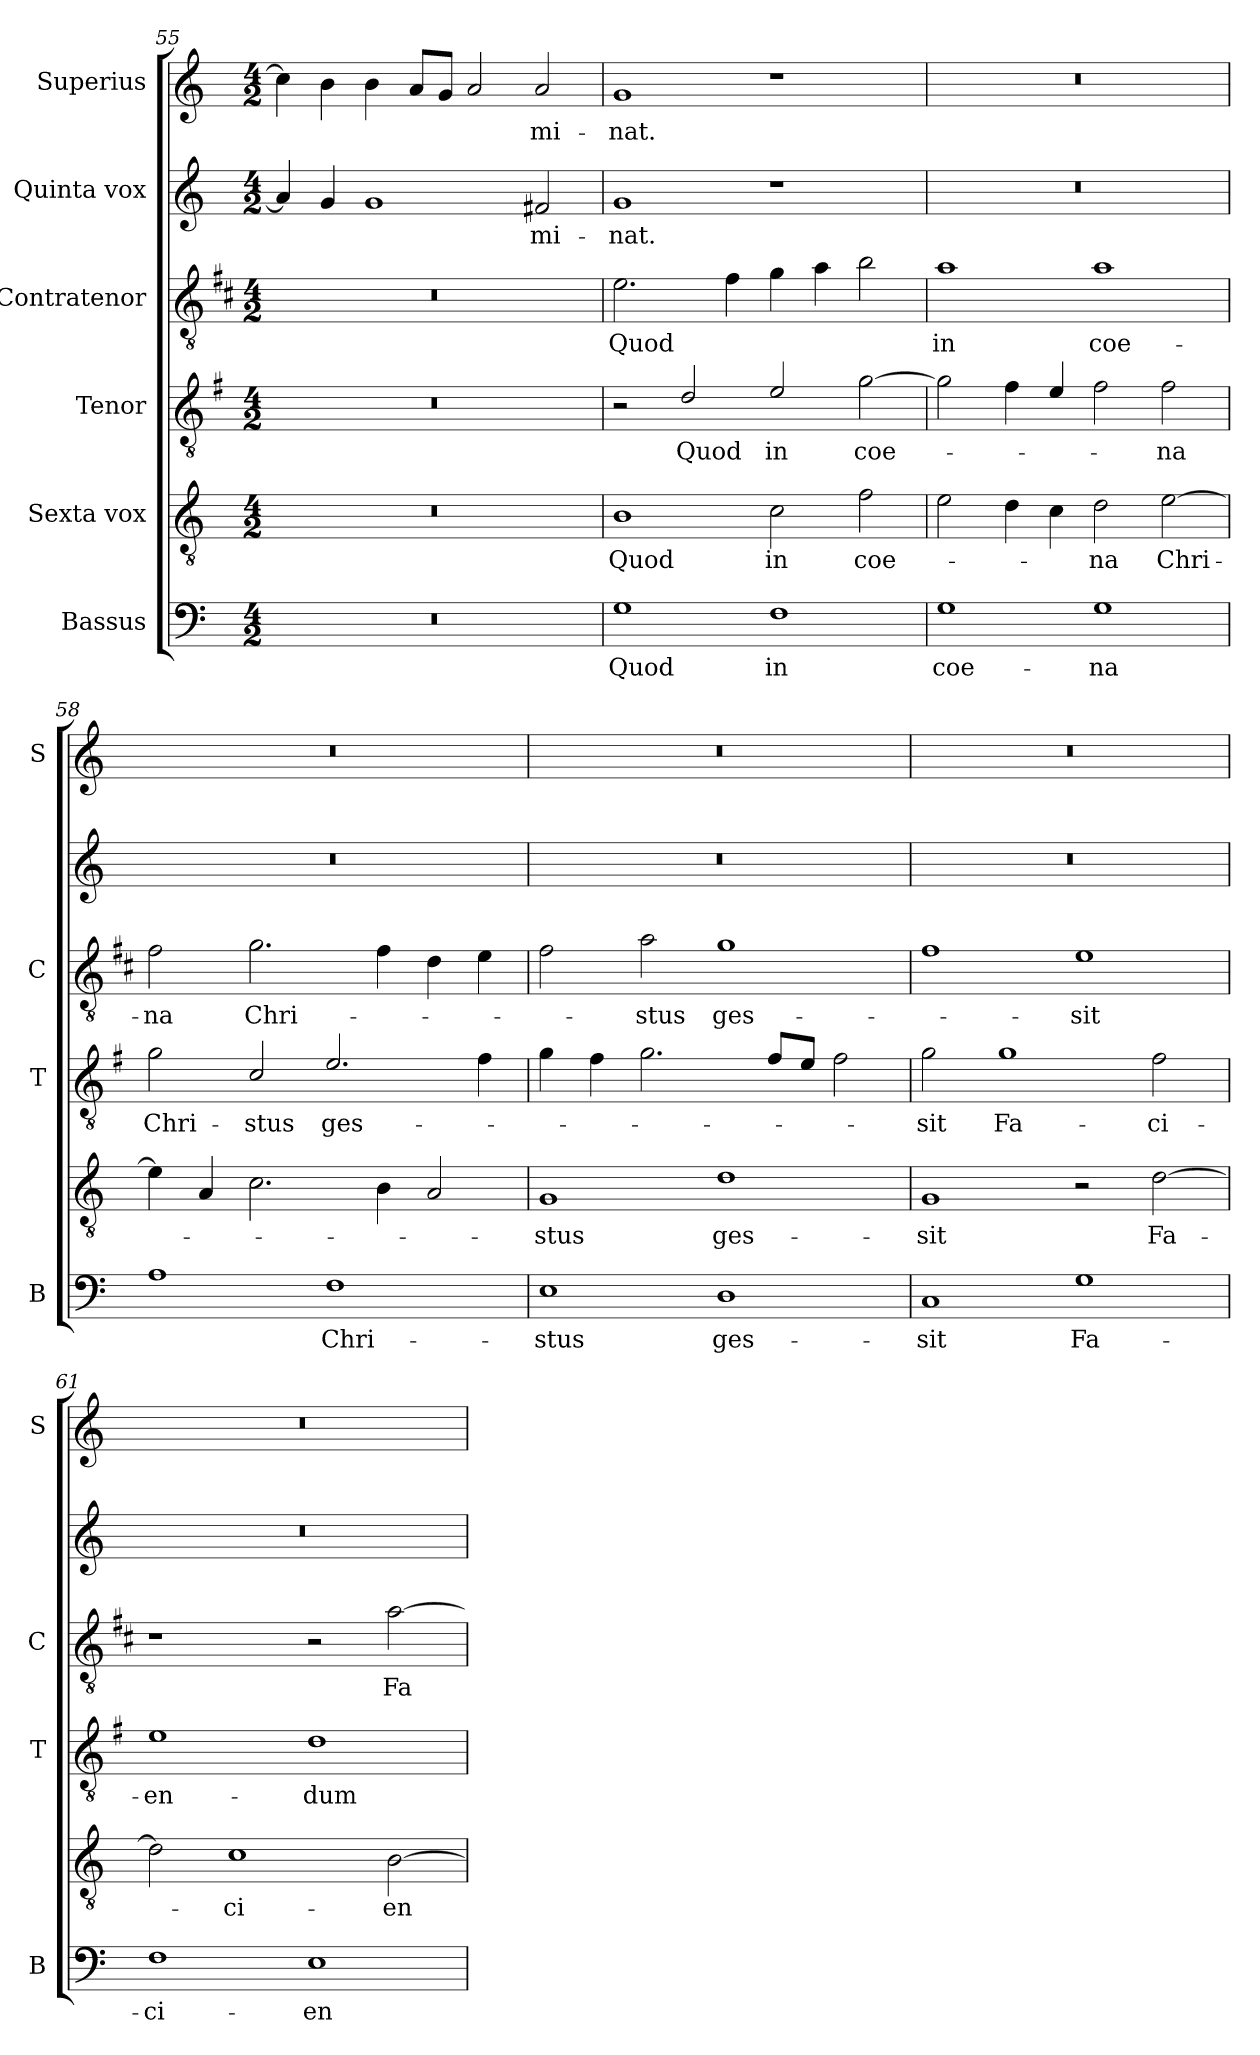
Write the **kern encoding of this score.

**kern	**text	**kern	**text	**kern	**text	**kern	**text	**kern	**text	**kern	**text
*part6	*part6	*part5	*part5	*part4	*part4	*part3	*part3	*part2	*part2	*part1	*part1
*staff6	*staff6	*staff5	*staff5	*staff4	*staff4	*staff3	*staff3	*staff2	*staff2	*staff1	*staff1
*I"Bassus	*	*I"Sexta vox	*	*I"Tenor	*	*I"Contratenor	*	*I"Quinta vox	*	*I"Superius	*
*I'B	*	*	*	*I'T	*	*I'C	*	*	*	*I'S	*
*clefF4	*	*clefGv2	*	*clefGv2	*	*clefGv2	*	*clefG2	*	*clefG2	*
*	*	*	*	*ITrd4c7	*	*ITrd1c2	*	*	*	*	*
*k[]	*	*k[]	*	*k[]	*	*k[]	*	*k[]	*	*k[]	*
*C:	*	*C:	*	*C:	*	*C:	*	*C:	*	*C:	*
*M4/2	*	*M4/2	*	*M4/2	*	*M4/2	*	*M4/2	*	*M4/2	*
=55	=55	=55	=55	=55	=55	=55	=55	=55	=55	=55	=55
0r	.	0r	.	0r	.	0r	.	4a/]	.	4cc\]	.
.	.	.	.	.	.	.	.	4g/	.	4b\	.
.	.	.	.	.	.	.	.	1g	.	4b\	.
.	.	.	.	.	.	.	.	.	.	8a/L	.
.	.	.	.	.	.	.	.	.	.	8g/J	.
.	.	.	.	.	.	.	.	.	.	2a/	.
!	!	!	!	!	!	!	!	!	!LO:LY:b	!	!LO:LY:b
.	.	.	.	.	.	.	.	2f#X/	-mi-	2a/	-mi-
=56	=56	=56	=56	=56	=56	=56	=56	=56	=56	=56	=56
!	!LO:LY:b	!	!LO:LY:b	!	!	!	!LO:LY:b	!	!LO:LY:b	!	!LO:LY:b
1G	Quod	1B	Quod	2r	.	2.d\	Quod	1g	-nat.	1g	-nat.
!	!	!	!	!	!LO:LY:b	!	!	!	!	!	!
.	.	.	.	2G/	Quod	.	.	.	.	.	.
.	.	.	.	.	.	4e\	.	.	.	.	.
!	!LO:LY:b	!	!LO:LY:b	!	!LO:LY:b	!	!	!	!	!	!
1F	in	2c\	in	2A/	in	4f\	.	1r	.	1r	.
.	.	.	.	.	.	4g\	.	.	.	.	.
!	!	!	!LO:LY:b	!	!LO:LY:b	!	!	!	!	!	!
.	.	2f\	coe-	[2c\	coe-	2a\	.	.	.	.	.
=57	=57	=57	=57	=57	=57	=57	=57	=57	=57	=57	=57
!	!LO:LY:b	!	!	!	!	!	!LO:LY:b	!	!	!	!
1G	coe-	2e\	.	2c\]	.	1g	in	0r	.	0r	.
.	.	4d\	.	4B\	.	.	.	.	.	.	.
.	.	4c\	.	4A/	.	.	.	.	.	.	.
!	!LO:LY:b	!	!LO:LY:b	!	!	!	!LO:LY:b	!	!	!	!
1G	-na	2d\	-na	2B\	.	1g	coe-	.	.	.	.
!	!	!	!LO:LY:b	!	!LO:LY:b	!	!	!	!	!	!
.	.	[2e\	Chri-	2B\	-na	.	.	.	.	.	.
=58	=58	=58	=58	=58	=58	=58	=58	=58	=58	=58	=58
!	!	!	!	!	!LO:LY:b	!	!LO:LY:b	!	!	!	!
1A	.	4e\]	.	2c\	Chri-	2e\	-na	0r	.	0r	.
.	.	4A/	.	.	.	.	.	.	.	.	.
!	!	!	!	!	!LO:LY:b	!	!LO:LY:b	!	!	!	!
.	.	2.c\	.	2F/	-stus	2.f\	Chri-	.	.	.	.
!	!LO:LY:b	!	!	!	!LO:LY:b	!	!	!	!	!	!
1F	Chri-	.	.	2.A/	ges-	.	.	.	.	.	.
.	.	4B\	.	.	.	4e\	.	.	.	.	.
.	.	2A/	.	.	.	4c\	.	.	.	.	.
.	.	.	.	4B\	.	4d\	.	.	.	.	.
=59	=59	=59	=59	=59	=59	=59	=59	=59	=59	=59	=59
!	!LO:LY:b	!	!LO:LY:b	!	!	!	!	!	!	!	!
1E	-stus	1G	-stus	4c\	.	2e\	.	0r	.	0r	.
.	.	.	.	4B\	.	.	.	.	.	.	.
!	!	!	!	!	!	!	!LO:LY:b	!	!	!	!
.	.	.	.	2.c\	.	2g\	-stus	.	.	.	.
!	!LO:LY:b	!	!LO:LY:b	!	!	!	!LO:LY:b	!	!	!	!
1D	ges-	1d	ges-	.	.	1f	ges-	.	.	.	.
.	.	.	.	8B/L	.	.	.	.	.	.	.
.	.	.	.	8A/J	.	.	.	.	.	.	.
.	.	.	.	2B\	.	.	.	.	.	.	.
!!LO:LB:g=z
=60	=60	=60	=60	=60	=60	=60	=60	=60	=60	=60	=60
!	!LO:LY:b	!	!LO:LY:b	!	!LO:LY:b	!	!	!	!	!	!
1C	-sit	1G	-sit	2c\	-sit	1e	.	0r	.	0r	.
!	!	!	!	!	!LO:LY:b	!	!	!	!	!	!
.	.	.	.	1c	Fa-	.	.	.	.	.	.
!	!LO:LY:b	!	!	!	!	!	!LO:LY:b	!	!	!	!
1G	Fa-	2r	.	.	.	1d	-sit	.	.	.	.
!	!	!	!LO:LY:b	!	!LO:LY:b	!	!	!	!	!	!
.	.	[2d\	Fa-	2B\	-ci-	.	.	.	.	.	.
=61	=61	=61	=61	=61	=61	=61	=61	=61	=61	=61	=61
!	!LO:LY:b	!	!	!	!LO:LY:b	!	!	!	!	!	!
1F	-ci-	2d\]	.	1A	-en-	1r	.	0r	.	0r	.
!	!	!	!LO:LY:b	!	!	!	!	!	!	!	!
.	.	1c	-ci-	.	.	.	.	.	.	.	.
!	!LO:LY:b	!	!	!	!LO:LY:b	!	!	!	!	!	!
1E	-en-	.	.	1G	-dum	2r	.	.	.	.	.
!	!	!	!LO:LY:b	!	!	!	!LO:LY:b	!	!	!	!
.	.	[2B\	-en-	.	.	[2g\	Fa-	.	.	.	.
=	=	=	=	=	=	=	=	=	=	=	=
*-	*-	*-	*-	*-	*-	*-	*-	*-	*-	*-	*-
